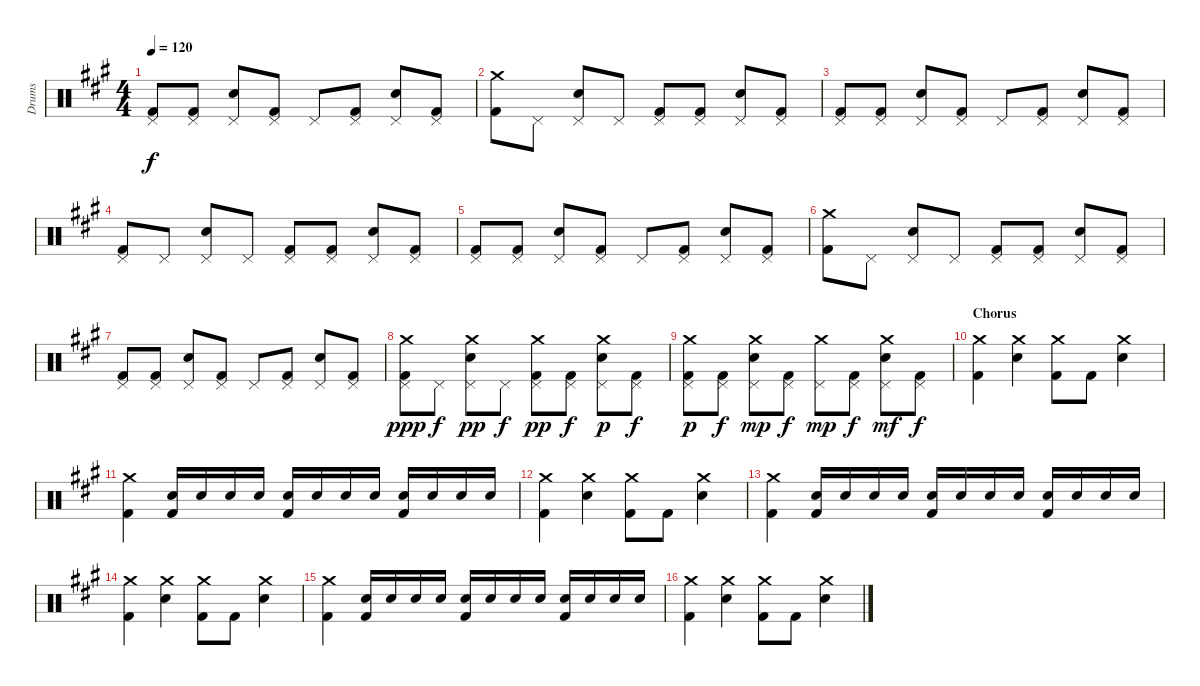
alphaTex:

\track ("Drums" "Drums") {instrument percussion}
\staff {score}
\articulation defaults
\ts (4 4)
\tempo 120
\clef neutral
\ks a
("Pedal Hi-Hat (hit)" "Kick (hit) 2").8{dy f} ("Pedal Hi-Hat (hit)" "Kick (hit) 2").8 ("Pedal Hi-Hat (hit)" "Electric Snare (hit)").8 ("Pedal Hi-Hat (hit)" "Kick (hit) 2").8 "Pedal Hi-Hat (hit)".8 ("Pedal Hi-Hat (hit)" "Kick (hit) 2").8 ("Pedal Hi-Hat (hit)" "Electric Snare (hit)").8 ("Pedal Hi-Hat (hit)" "Kick (hit) 2").8 |
("Crash medium (hit)" "Kick (hit) 2").8 "Pedal Hi-Hat (hit)".8 ("Pedal Hi-Hat (hit)" "Electric Snare (hit)").8 "Pedal Hi-Hat (hit)".8 ("Pedal Hi-Hat (hit)" "Kick (hit) 2").8 ("Pedal Hi-Hat (hit)" "Kick (hit) 2").8 ("Pedal Hi-Hat (hit)" "Electric Snare (hit)").8 ("Pedal Hi-Hat (hit)" "Kick (hit) 2").8 |
("Pedal Hi-Hat (hit)" "Kick (hit) 2").8 ("Pedal Hi-Hat (hit)" "Kick (hit) 2").8 ("Pedal Hi-Hat (hit)" "Electric Snare (hit)").8 ("Pedal Hi-Hat (hit)" "Kick (hit) 2").8 "Pedal Hi-Hat (hit)".8 ("Pedal Hi-Hat (hit)" "Kick (hit) 2").8 ("Pedal Hi-Hat (hit)" "Electric Snare (hit)").8 ("Pedal Hi-Hat (hit)" "Kick (hit) 2").8 |
("Pedal Hi-Hat (hit)" "Kick (hit) 2").8 "Pedal Hi-Hat (hit)".8 ("Pedal Hi-Hat (hit)" "Electric Snare (hit)").8 "Pedal Hi-Hat (hit)".8 ("Pedal Hi-Hat (hit)" "Kick (hit) 2").8 ("Pedal Hi-Hat (hit)" "Kick (hit) 2").8 ("Pedal Hi-Hat (hit)" "Electric Snare (hit)").8 ("Pedal Hi-Hat (hit)" "Kick (hit) 2").8 |
("Pedal Hi-Hat (hit)" "Kick (hit) 2").8 ("Pedal Hi-Hat (hit)" "Kick (hit) 2").8 ("Pedal Hi-Hat (hit)" "Electric Snare (hit)").8 ("Pedal Hi-Hat (hit)" "Kick (hit) 2").8 "Pedal Hi-Hat (hit)".8 ("Pedal Hi-Hat (hit)" "Kick (hit) 2").8 ("Pedal Hi-Hat (hit)" "Electric Snare (hit)").8 ("Pedal Hi-Hat (hit)" "Kick (hit) 2").8 |
("Crash medium (hit)" "Kick (hit) 2").8 "Pedal Hi-Hat (hit)".8 ("Pedal Hi-Hat (hit)" "Electric Snare (hit)").8 "Pedal Hi-Hat (hit)".8 ("Pedal Hi-Hat (hit)" "Kick (hit) 2").8 ("Pedal Hi-Hat (hit)" "Kick (hit) 2").8 ("Pedal Hi-Hat (hit)" "Electric Snare (hit)").8 ("Pedal Hi-Hat (hit)" "Kick (hit) 2").8 |
("Pedal Hi-Hat (hit)" "Kick (hit) 2").8 ("Pedal Hi-Hat (hit)" "Kick (hit) 2").8 ("Pedal Hi-Hat (hit)" "Electric Snare (hit)").8 ("Pedal Hi-Hat (hit)" "Kick (hit) 2").8 "Pedal Hi-Hat (hit)".8 ("Pedal Hi-Hat (hit)" "Kick (hit) 2").8 ("Pedal Hi-Hat (hit)" "Electric Snare (hit)").8 ("Pedal Hi-Hat (hit)" "Kick (hit) 2").8 |
("Pedal Hi-Hat (hit)" "Kick (hit) 2" "Crash medium (hit)").8{dy ppp} "Pedal Hi-Hat (hit)".8{dy f} ("Pedal Hi-Hat (hit)" "Electric Snare (hit)" "Crash medium (hit)").8{dy pp} "Pedal Hi-Hat (hit)".8{dy f} ("Pedal Hi-Hat (hit)" "Kick (hit) 2" "Crash medium (hit)").8{dy pp} ("Pedal Hi-Hat (hit)" "Kick (hit) 2").8{dy f} ("Pedal Hi-Hat (hit)" "Electric Snare (hit)" "Crash medium (hit)").8{dy p} ("Pedal Hi-Hat (hit)" "Kick (hit) 2").8{dy f} |
("Pedal Hi-Hat (hit)" "Kick (hit) 2" "Crash medium (hit)").8{dy p} ("Pedal Hi-Hat (hit)" "Kick (hit) 2").8{dy f} ("Pedal Hi-Hat (hit)" "Electric Snare (hit)" "Crash medium (hit)").8{dy mp} ("Pedal Hi-Hat (hit)" "Kick (hit) 2").8{dy f} ("Pedal Hi-Hat (hit)" "Crash medium (hit)").8{dy mp} ("Pedal Hi-Hat (hit)" "Kick (hit) 2").8{dy f} ("Pedal Hi-Hat (hit)" "Electric Snare (hit)" "Crash medium (hit)").8{dy mf} ("Pedal Hi-Hat (hit)" "Kick (hit) 2").8{dy f} |
\section ("" "Chorus")
("Crash medium (hit)" "Kick (hit) 2").4 ("Crash medium (hit)" "Electric Snare (hit)").4 ("Crash medium (hit)" "Kick (hit) 2").8 "Kick (hit) 2".8 ("Crash medium (hit)" "Electric Snare (hit)").4 |
("Crash medium (hit)" "Kick (hit) 2").4 ("Electric Snare (hit)" "Kick (hit) 2").16 "Electric Snare (hit)".16 "Electric Snare (hit)".16 "Electric Snare (hit)".16 ("Electric Snare (hit)" "Kick (hit) 2").16 "Electric Snare (hit)".16 "Electric Snare (hit)".16 "Electric Snare (hit)".16 ("Electric Snare (hit)" "Kick (hit) 2").16 "Electric Snare (hit)".16 "Electric Snare (hit)".16 "Electric Snare (hit)".16 |
("Crash medium (hit)" "Kick (hit) 2").4 ("Crash medium (hit)" "Electric Snare (hit)").4 ("Crash medium (hit)" "Kick (hit) 2").8 "Kick (hit) 2".8 ("Crash medium (hit)" "Electric Snare (hit)").4 |
("Crash medium (hit)" "Kick (hit) 2").4 ("Electric Snare (hit)" "Kick (hit) 2").16 "Electric Snare (hit)".16 "Electric Snare (hit)".16 "Electric Snare (hit)".16 ("Electric Snare (hit)" "Kick (hit) 2").16 "Electric Snare (hit)".16 "Electric Snare (hit)".16 "Electric Snare (hit)".16 ("Electric Snare (hit)" "Kick (hit) 2").16 "Electric Snare (hit)".16 "Electric Snare (hit)".16 "Electric Snare (hit)".16 |
("Crash medium (hit)" "Kick (hit) 2").4 ("Crash medium (hit)" "Electric Snare (hit)").4 ("Crash medium (hit)" "Kick (hit) 2").8 "Kick (hit) 2".8 ("Crash medium (hit)" "Electric Snare (hit)").4 |
("Crash medium (hit)" "Kick (hit) 2").4 ("Electric Snare (hit)" "Kick (hit) 2").16 "Electric Snare (hit)".16 "Electric Snare (hit)".16 "Electric Snare (hit)".16 ("Electric Snare (hit)" "Kick (hit) 2").16 "Electric Snare (hit)".16 "Electric Snare (hit)".16 "Electric Snare (hit)".16 ("Electric Snare (hit)" "Kick (hit) 2").16 "Electric Snare (hit)".16 "Electric Snare (hit)".16 "Electric Snare (hit)".16 |
("Crash medium (hit)" "Kick (hit) 2").4 ("Crash medium (hit)" "Electric Snare (hit)").4 ("Crash medium (hit)" "Kick (hit) 2").8 "Kick (hit) 2".8 ("Crash medium (hit)" "Electric Snare (hit)").4
